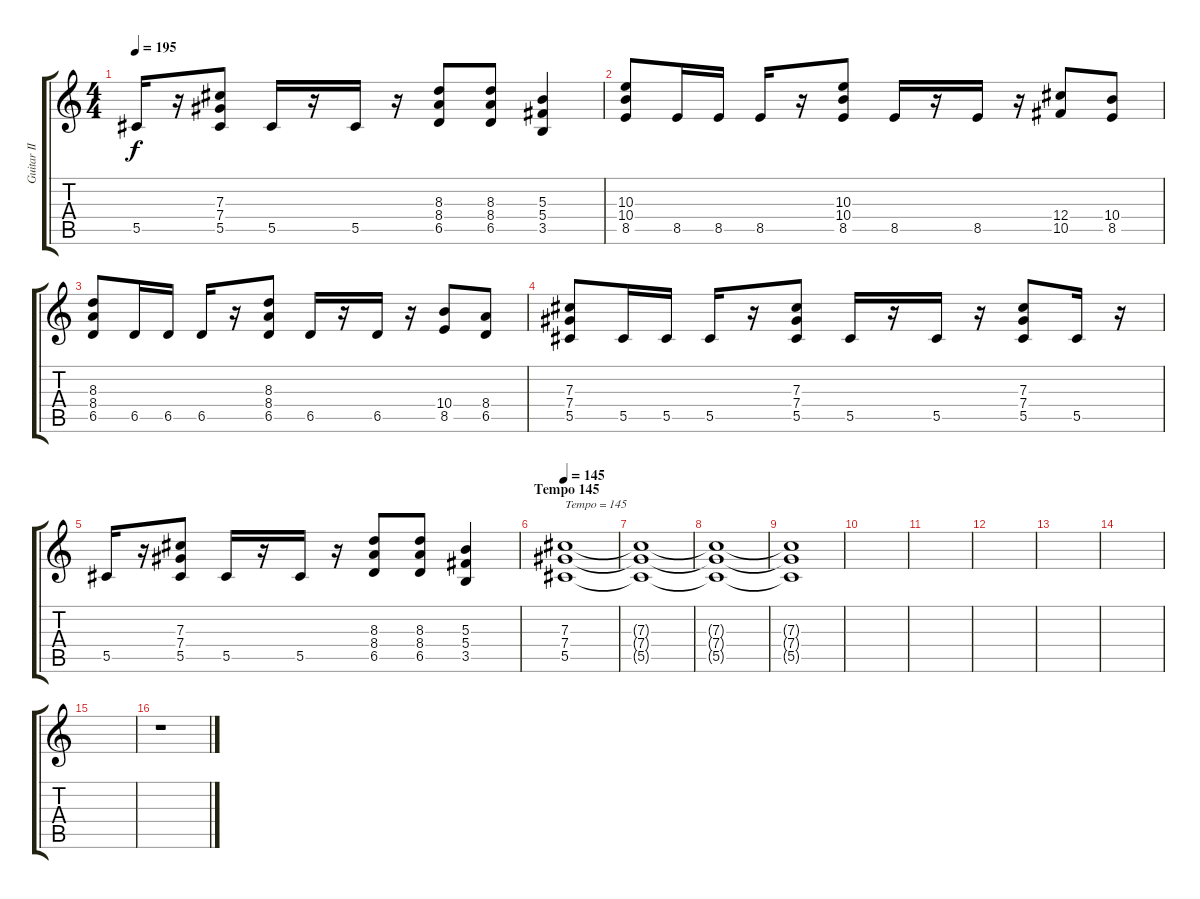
\track ("Guitar II (w/ dist.)" "Guitar II ") {instrument distortionguitar}
\staff {score tabs}
\tuning (Eb4 Bb3 Gb3 Db3 Ab2 Eb2) {hide}
\ts (4 4)
\tempo 195
\clef g2
\ks c
5.5.16{dy f} r.16 (7.3 7.4 5.5).8 5.5.16 r.16 5.5.16 r.16 (8.3 8.4 6.5).8 (8.3 8.4 6.5).8 (5.3 5.4 3.5).4 |
(10.3 10.4 8.5).8 8.5.16 8.5.16 8.5.16 r.16 (10.3 10.4 8.5).8 8.5.16 r.16 8.5.16 r.16 (12.4 10.5).8 (10.4 8.5).8 |
(8.3 8.4 6.5).8 6.5.16 6.5.16 6.5.16 r.16 (8.3 8.4 6.5).8 6.5.16 r.16 6.5.16 r.16 (10.4 8.5).8 (8.4 6.5).8 |
(7.3 7.4 5.5).8 5.5.16 5.5.16 5.5.16 r.16 (7.3 7.4 5.5).8 5.5.16 r.16 5.5.16 r.16 (7.3 7.4 5.5).8 5.5.16 r.16 |
5.5.16 r.16 (7.3 7.4 5.5).8 5.5.16 r.16 5.5.16 r.16 (8.3 8.4 6.5).8 (8.3 8.4 6.5).8 (5.3 5.4 3.5).4 |
\section ("" "Tempo 145")
\tempo 145
(7.3 7.4 5.5).1{txt "Tempo = 145"} |
(7.3{t} 7.4{t} 5.5{t}).1 |
(7.3{t} 7.4{t} 5.5{t}).1 |
(7.3{t} 7.4{t} 5.5{t}).1 |
|
|
|
|
|
|
r.1
